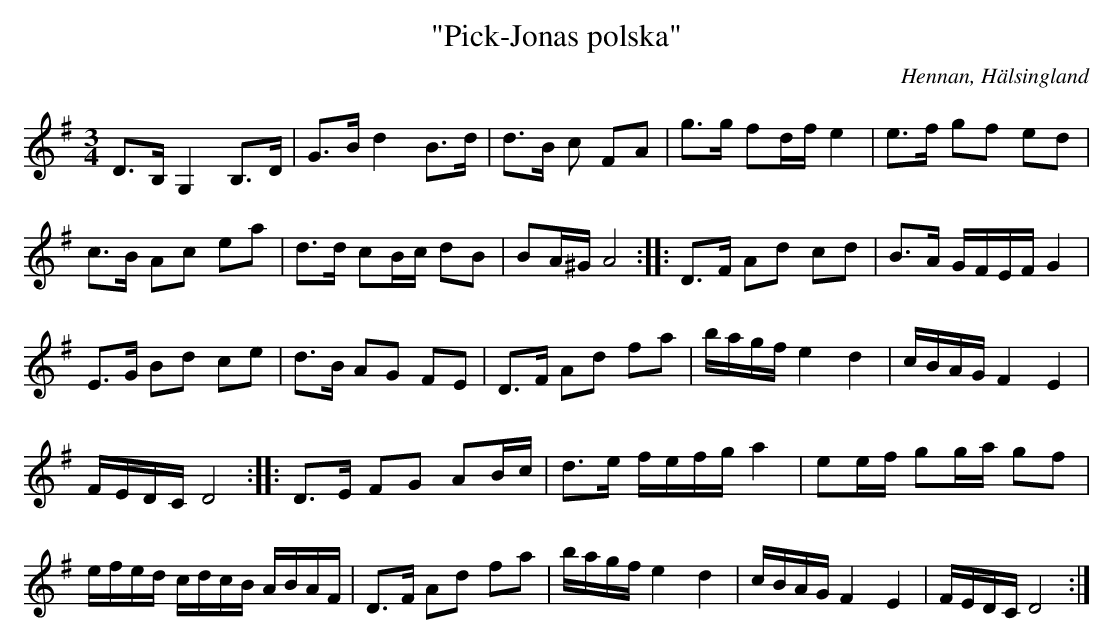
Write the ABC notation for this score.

X:1
T: "Pick-Jonas polska"
O: Hennan, Hälsingland
M: 3/4
L: 1/8
K: G
D>B, G,2 B,>D | G>B d2 B>d | d>B c FA| g>g fd/f/ e2 | e>f gf ed |
c>B Ac ea | d>d cB/c/ dB | BA/^G/ A4 :: D>F Ad cd | B>A G/F/E/F/ G2 |
E>G Bd ce | d>B AG FE | D>F Ad fa | b/a/g/f/ e2 d2 | c/B/A/G/ F2 E2 |
F/E/D/C/ D4 :: D>E FG AB/c/ | d>e f/e/f/g/ a2 | ee/f/ gg/a/ gf |
e/f/e/d/ c/d/c/B/ A/B/A/F/ | D>F Ad fa | b/a/g/f/ e2 d2 | c/B/A/G/ F2 E2 | F/E/D/C/ D4 :|]
